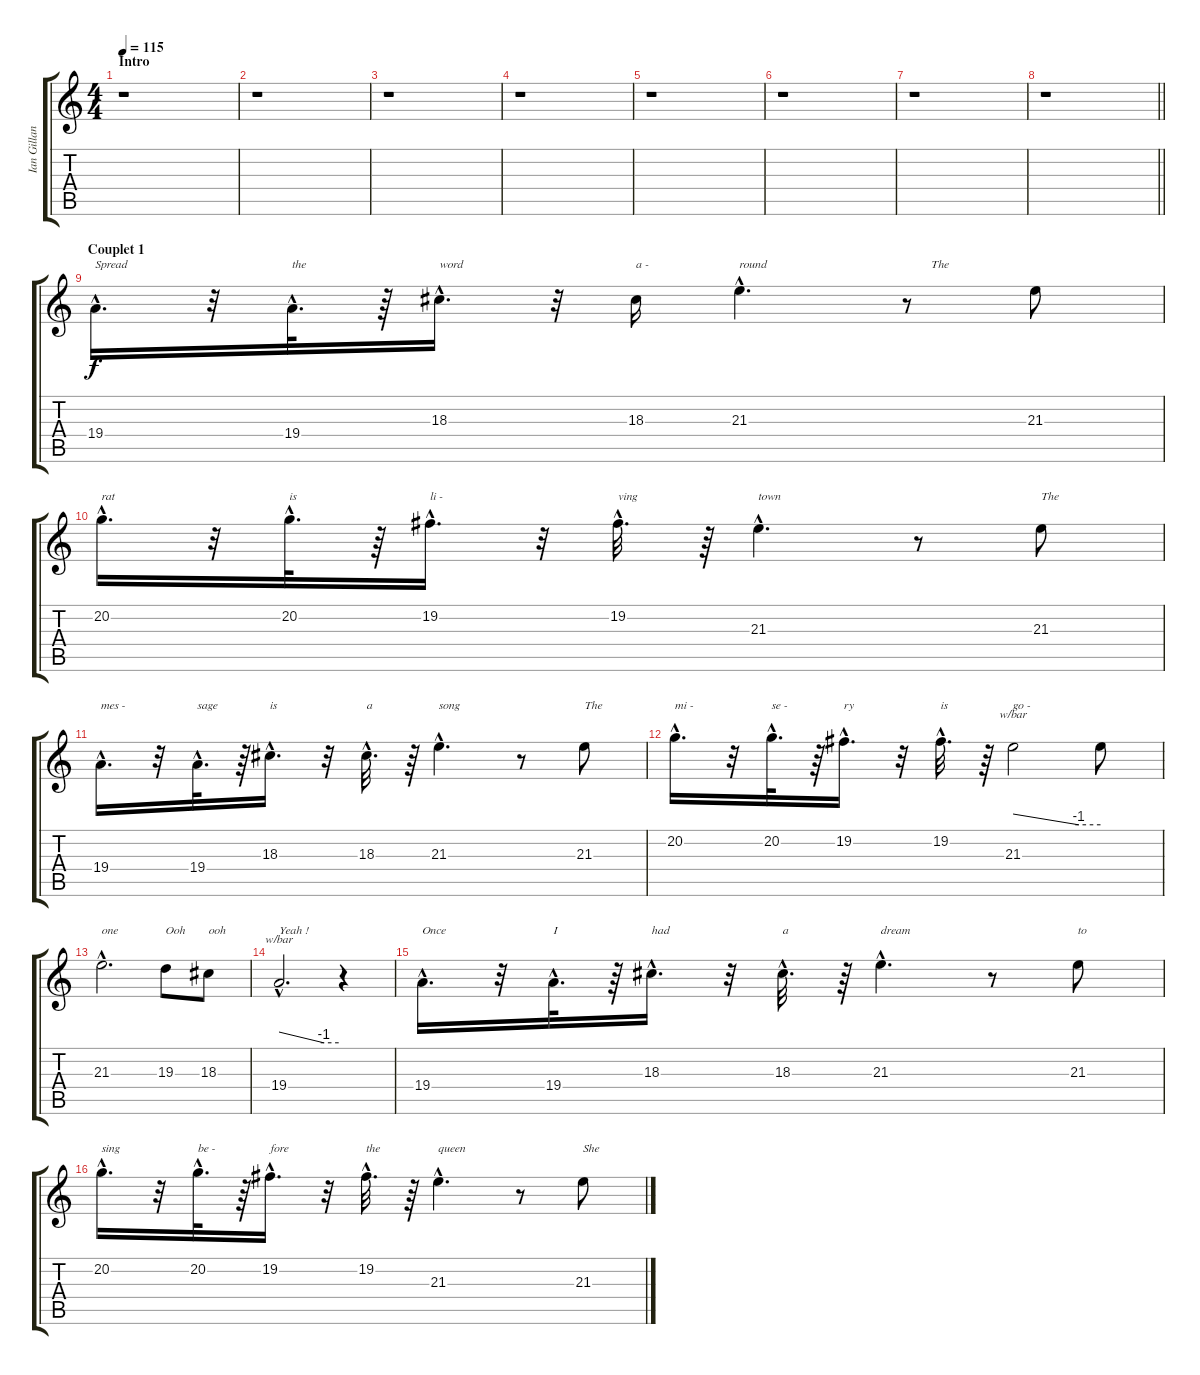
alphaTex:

\track ("Ian Gillan" "Ian Gillan") {instrument brasssection}
\staff {score tabs}
\tuning (E4 B3 G3 D3 A2 E2) {hide}
\ts (4 4)
\section ("" "Intro")
\tempo 115
\clef g2
\ks c
r.1{dy f instrument brasssection} |
r.1 |
r.1 |
r.1 |
r.1 |
r.1 |
r.1 |
\barLineRight lightlight
r.1 |
\section ("" "Couplet 1")
19.4{hac}.16{d txt "Spread"} r.32 19.4{hac}.32{d txt "the"} r.64 18.3{hac}.16{d txt "word"} r.32 18.3.16{txt "a -"} 21.3{hac}.4{d txt "round"} r.8{txt "        The"} 21.3.8 |
20.2{hac}.16{d txt "rat"} r.32 20.2{hac}.32{d txt "is"} r.64 19.2{hac}.16{d txt "li -"} r.32 19.2{hac}.32{d txt "ving"} r.64 21.3{hac}.4{d txt "town"} r.8 21.3.8{txt "The"} |
19.4{hac}.16{d txt "mes -"} r.32 19.4{hac}.32{d txt "sage"} r.64 18.3{hac}.16{d txt "is"} r.32 18.3{hac}.32{d txt "a"} r.64 21.3{hac}.4{d txt "song"} r.8 21.3.8{txt "The"} |
20.2{hac}.16{d txt "mi -"} r.32 20.2{hac}.32{d txt "se -"} r.64 19.2{hac}.16{d txt "ry"} r.32 19.2{hac}.32{d txt "is"} r.64 21.3.2{tbe (custom default 0 0 45 -4 60 -4) txt "go - "} 21.3{t}.8 |
21.3{hac}.2{d txt "one"} 19.3.8{txt "Ooh"} 18.3.8{txt "ooh"} |
19.4{hac}.2{d tbe (custom default 0 0 45 -4 60 -4) txt "Yeah !"} r.4 |
19.4{hac}.16{d txt "Once"} r.32 19.4{hac}.32{d txt "I"} r.64 18.3{hac}.16{d txt "had"} r.32 18.3{hac}.32{d txt "a"} r.64 21.3{hac}.4{d txt "dream"} r.8 21.3.8{txt "to"} |
20.2{hac}.16{d txt "sing"} r.32 20.2{hac}.32{d txt "be -"} r.64 19.2{hac}.16{d txt "fore"} r.32 19.2{hac}.32{d txt "the"} r.64 21.3{hac}.4{d txt "queen"} r.8 21.3.8{txt "She"}
